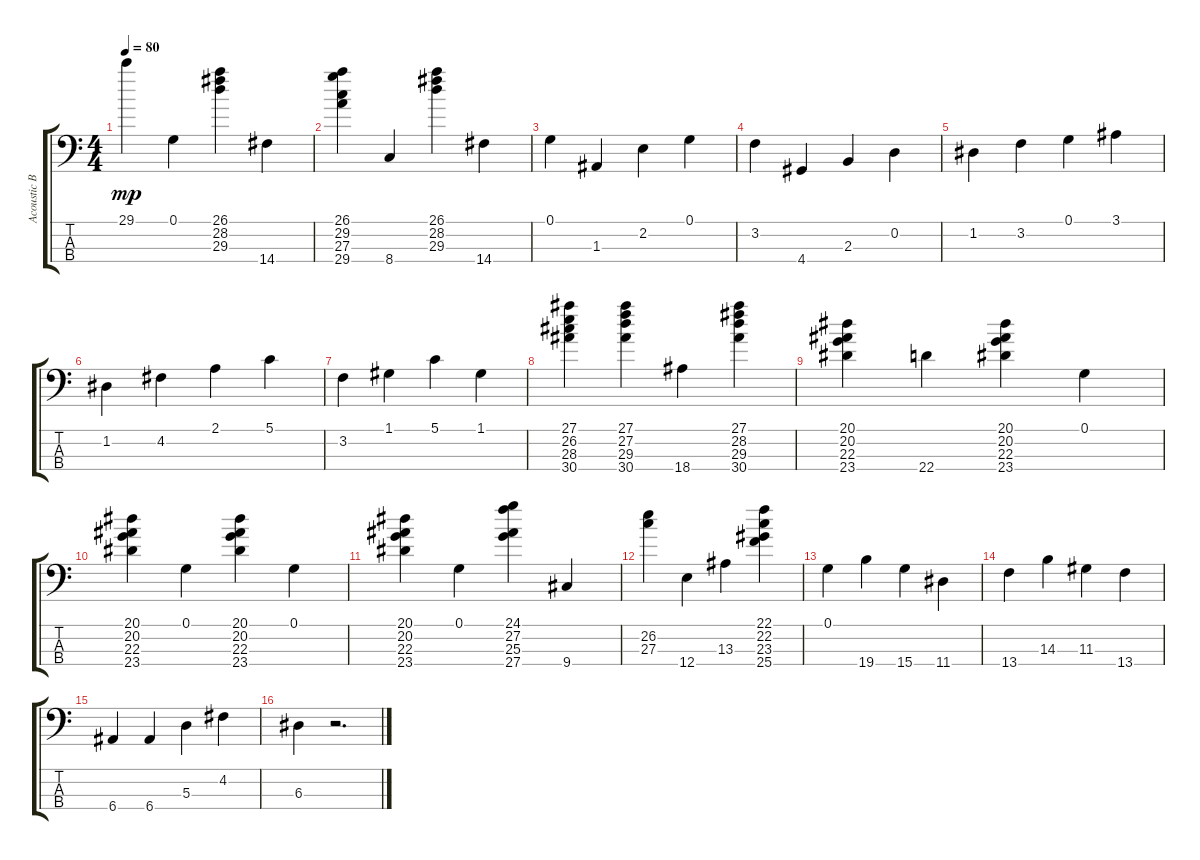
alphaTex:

\track ("Acoustic Bass" "Acoustic B") {instrument acousticbass}
\staff {score tabs}
\tuning (G2 D2 A1 E1) {hide}
\ts (4 4)
\tempo 80
\clef f4
\ks c
29.1.4{dy mp} 0.1.4 (26.1 28.2 29.3).4 14.4.4 |
(26.1 29.2 27.3 29.4).4 8.4.4 (26.1 28.2 29.3).4 14.4.4 |
0.1.4 1.3.4 2.2.4 0.1.4 |
3.2.4 4.4.4 2.3.4 0.2.4 |
1.2.4 3.2.4 0.1.4 3.1.4 |
1.2.4 4.2.4 2.1.4 5.1.4 |
3.2.4 1.1.4 5.1.4 1.1.4 |
(27.1 26.2 28.3 30.4).4 (27.1 27.2 29.3 30.4).4 18.4.4 (27.1 28.2 29.3 30.4).4 |
(20.1 20.2 22.3 23.4).4 22.4.4 (20.1 20.2 22.3 23.4).4 0.1.4 |
(20.1 20.2 22.3 23.4).4 0.1.4 (20.1 20.2 22.3 23.4).4 0.1.4 |
(20.1 20.2 22.3 23.4).4 0.1.4 (24.1 27.2 25.3 27.4).4 9.4.4 |
(26.2 27.3).4 12.4.4 13.3.4 (22.1 22.2 23.3 25.4).4 |
0.1.4 19.4.4 15.4.4 11.4.4 |
13.4.4 14.3.4 11.3.4 13.4.4 |
6.4.4 6.4.4 5.3.4 4.2.4 |
6.3.4 r.2{d}
